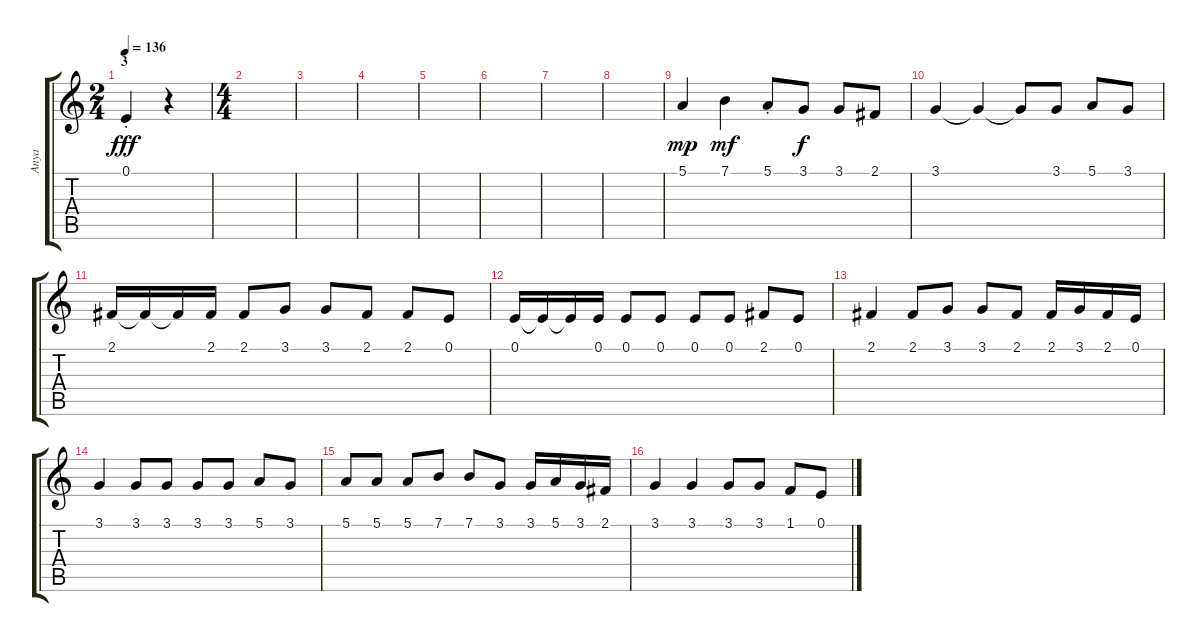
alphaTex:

\track ("Anya" "Anya") {instrument fiddle}
\staff {score tabs}
\tuning (E4 B3 G3 D3 A2 E2) {hide}
\ts (2 4)
\section ("" "3")
\tempo 136
\clef g2
\ks c
0.1{st}.4{dy fff} r.4 |
\ts (4 4)
|
|
|
|
|
|
|
5.1.4{dy mp} 7.1.4{dy mf} 5.1{st}.8 3.1.8{dy f} 3.1.8 2.1.8 |
3.1.4 3.1{t}.4 3.1{t}.8 3.1.8 5.1.8 3.1.8 |
2.1.16 2.1{t}.16 2.1{t}.16 2.1.16 2.1.8 3.1.8 3.1.8 2.1.8 2.1.8 0.1.8 |
0.1.16 0.1{t}.16 0.1{t}.16 0.1.16 0.1.8 0.1.8 0.1.8 0.1.8 2.1.8 0.1.8 |
2.1.4 2.1.8 3.1.8 3.1.8 2.1.8 2.1.16 3.1.16 2.1.16 0.1.16 |
3.1.4 3.1.8 3.1.8 3.1.8 3.1.8 5.1.8 3.1.8 |
5.1.8 5.1.8 5.1.8 7.1.8 7.1.8 3.1.8 3.1.16 5.1.16 3.1.16 2.1.16 |
3.1.4 3.1.4 3.1.8 3.1.8 1.1.8 0.1.8
